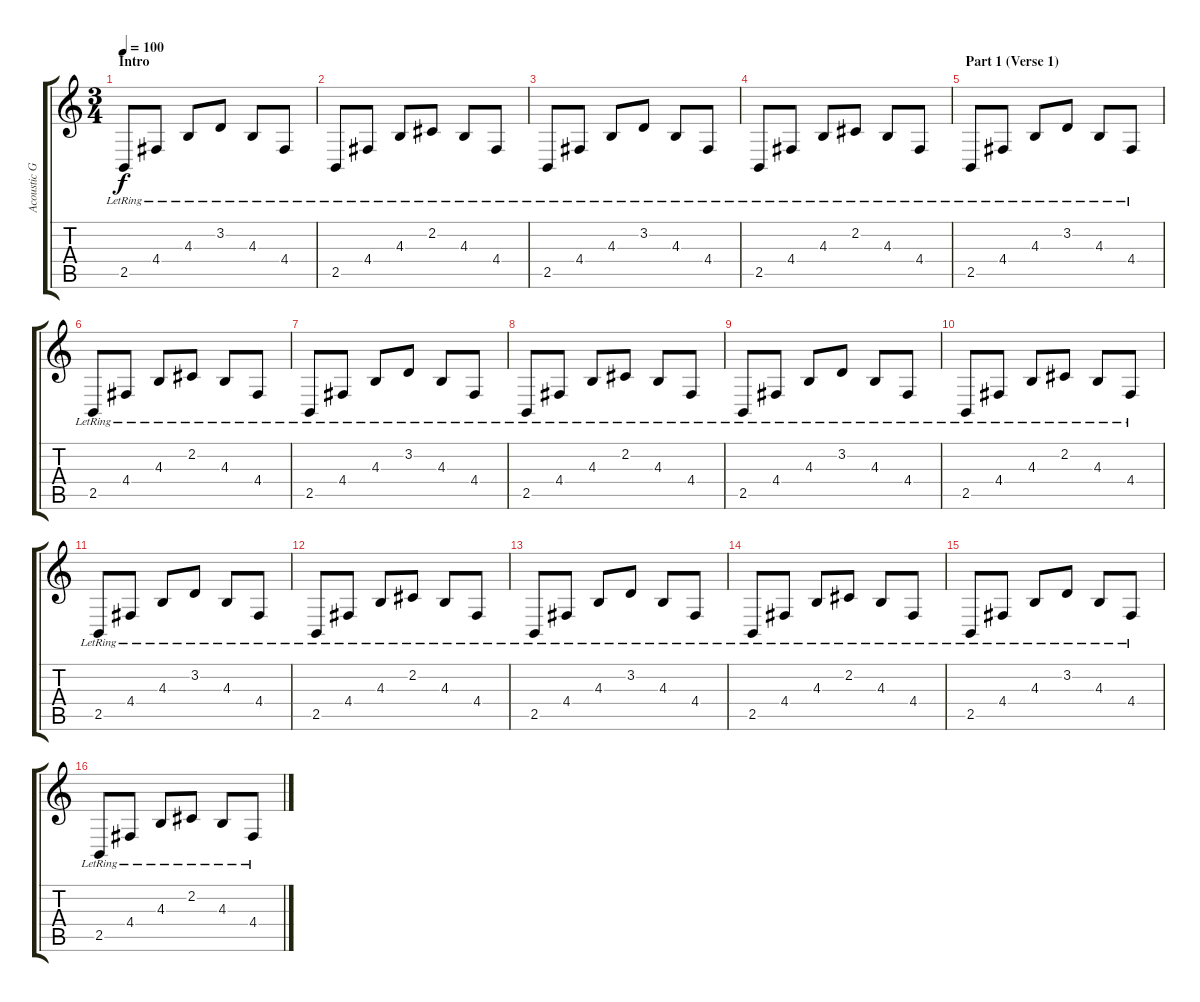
\track ("Acoustic Grand Piano" "Acoustic G") {instrument acousticgrandpiano}
\staff {score tabs}
\tuning (E4 B3 G3 D3 A2 E2) {hide}
\ts (3 4)
\section ("" "Intro")
\tempo 100
\clef g2
\ks c
2.5{lr}.8{dy f instrument acousticgrandpiano} 4.4{lr}.8 4.3{lr}.8 3.2{lr}.8 4.3{lr}.8 4.4{lr}.8 |
2.5{lr}.8 4.4{lr}.8 4.3{lr}.8 2.2{lr}.8 4.3{lr}.8 4.4{lr}.8 |
2.5{lr}.8 4.4{lr}.8 4.3{lr}.8 3.2{lr}.8 4.3{lr}.8 4.4{lr}.8 |
2.5{lr}.8 4.4{lr}.8 4.3{lr}.8 2.2{lr}.8 4.3{lr}.8 4.4{lr}.8 |
\section ("" "Part 1 (Verse 1)")
2.5{lr}.8 4.4{lr}.8 4.3{lr}.8 3.2{lr}.8 4.3{lr}.8 4.4{lr}.8 |
2.5{lr}.8 4.4{lr}.8 4.3{lr}.8 2.2{lr}.8 4.3{lr}.8 4.4{lr}.8 |
2.5{lr}.8 4.4{lr}.8 4.3{lr}.8 3.2{lr}.8 4.3{lr}.8 4.4{lr}.8 |
2.5{lr}.8 4.4{lr}.8 4.3{lr}.8 2.2{lr}.8 4.3{lr}.8 4.4{lr}.8 |
2.5{lr}.8 4.4{lr}.8 4.3{lr}.8 3.2{lr}.8 4.3{lr}.8 4.4{lr}.8 |
2.5{lr}.8 4.4{lr}.8 4.3{lr}.8 2.2{lr}.8 4.3{lr}.8 4.4{lr}.8 |
2.5{lr}.8 4.4{lr}.8 4.3{lr}.8 3.2{lr}.8 4.3{lr}.8 4.4{lr}.8 |
2.5{lr}.8 4.4{lr}.8 4.3{lr}.8 2.2{lr}.8 4.3{lr}.8 4.4{lr}.8 |
2.5{lr}.8 4.4{lr}.8 4.3{lr}.8 3.2{lr}.8 4.3{lr}.8 4.4{lr}.8 |
2.5{lr}.8 4.4{lr}.8 4.3{lr}.8 2.2{lr}.8 4.3{lr}.8 4.4{lr}.8 |
2.5{lr}.8 4.4{lr}.8 4.3{lr}.8 3.2{lr}.8 4.3{lr}.8 4.4{lr}.8 |
2.5{lr}.8 4.4{lr}.8 4.3{lr}.8 2.2{lr}.8 4.3{lr}.8 4.4{lr}.8
